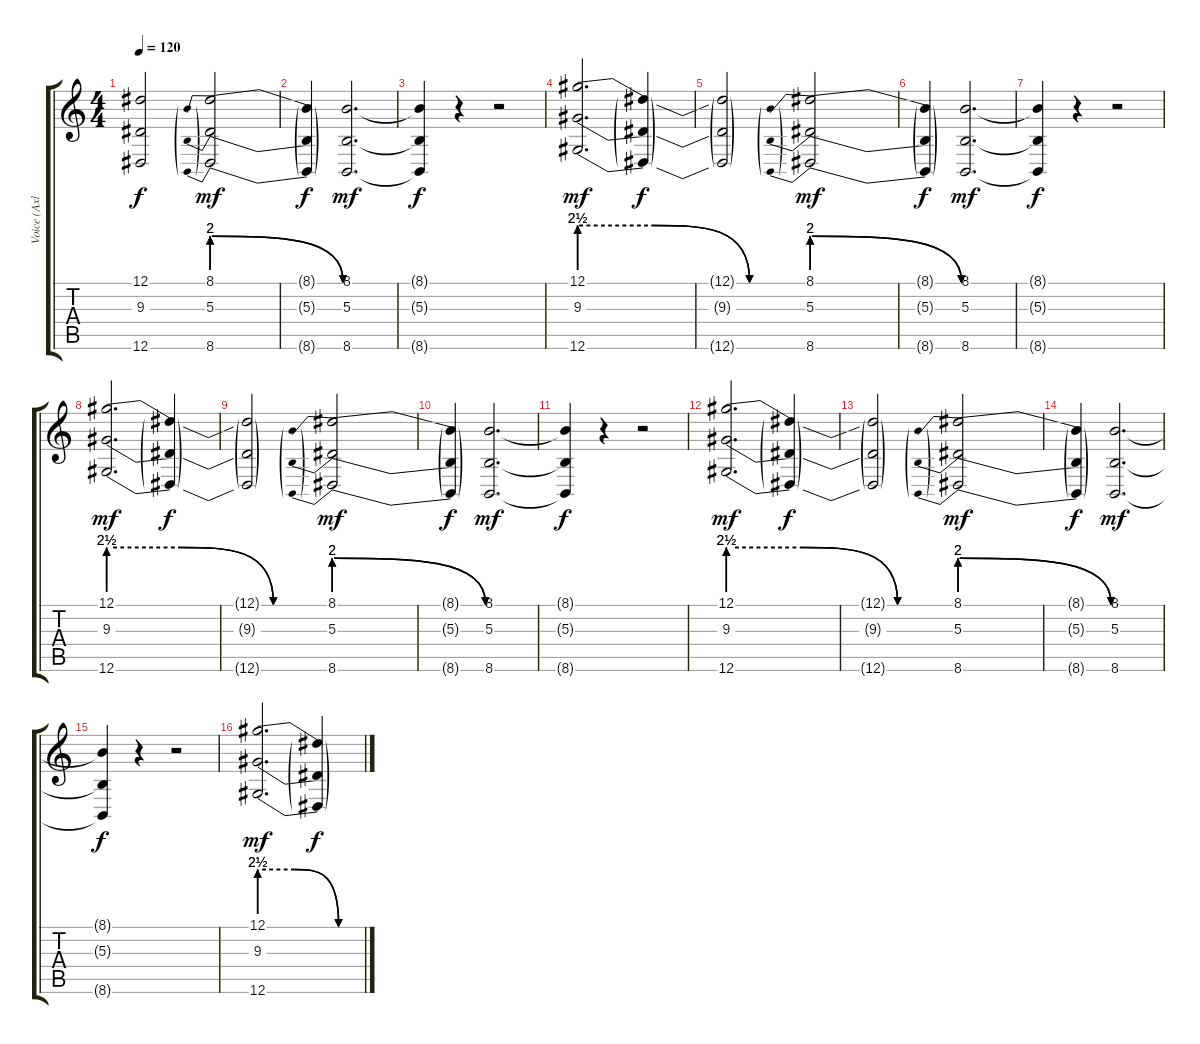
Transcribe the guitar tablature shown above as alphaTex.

\track ("Voice (Axl)" "Voice (Axl") {instrument lead2sawtooth}
\staff {score tabs}
\tuning (Eb4 Bb3 Gb3 Db3 Ab2 Eb2) {hide}
\ts (4 4)
\tempo 120
\clef g2
\ks c
(12.1{t} 9.3{t} 12.6{t}).2{dy f} (8.1{be (prebendrelease 0 8 60 0)} 5.3{be (prebendrelease 0 8 60 0)} 8.6{be (prebendrelease 0 8 60 0)}).2{dy mf} |
(8.1{t} 5.3{t} 8.6{t}).4{dy f} (8.1 5.3 8.6).2{d dy mf} |
(8.1{t} 5.3{t} 8.6{t}).4{dy f} r.4 r.2 |
(12.1{be (custom 0 10 20 10 45 0 60 0)} 9.3{be (custom 0 10 20 10 45 0 60 0)} 12.6{be (custom 0 10 20 10 45 0 60 0)}).2{d dy mf} (12.1{t} 9.3{t} 12.6{t}).4{dy f} |
(12.1{t} 9.3{t} 12.6{t}).2 (8.1{be (prebendrelease 0 8 60 0)} 5.3{be (prebendrelease 0 8 60 0)} 8.6{be (prebendrelease 0 8 60 0)}).2{dy mf} |
(8.1{t} 5.3{t} 8.6{t}).4{dy f} (8.1 5.3 8.6).2{d dy mf} |
(8.1{t} 5.3{t} 8.6{t}).4{dy f} r.4 r.2 |
(12.1{be (custom 0 10 20 10 45 0 60 0)} 9.3{be (custom 0 10 20 10 45 0 60 0)} 12.6{be (custom 0 10 20 10 45 0 60 0)}).2{d dy mf} (12.1{t} 9.3{t} 12.6{t}).4{dy f} |
(12.1{t} 9.3{t} 12.6{t}).2 (8.1{be (prebendrelease 0 8 60 0)} 5.3{be (prebendrelease 0 8 60 0)} 8.6{be (prebendrelease 0 8 60 0)}).2{dy mf} |
(8.1{t} 5.3{t} 8.6{t}).4{dy f} (8.1 5.3 8.6).2{d dy mf} |
(8.1{t} 5.3{t} 8.6{t}).4{dy f} r.4 r.2 |
(12.1{be (custom 0 10 20 10 45 0 60 0)} 9.3{be (custom 0 10 20 10 45 0 60 0)} 12.6{be (custom 0 10 20 10 45 0 60 0)}).2{d dy mf} (12.1{t} 9.3{t} 12.6{t}).4{dy f} |
(12.1{t} 9.3{t} 12.6{t}).2 (8.1{be (prebendrelease 0 8 60 0)} 5.3{be (prebendrelease 0 8 60 0)} 8.6{be (prebendrelease 0 8 60 0)}).2{dy mf} |
(8.1{t} 5.3{t} 8.6{t}).4{dy f} (8.1 5.3 8.6).2{d dy mf} |
(8.1{t} 5.3{t} 8.6{t}).4{dy f} r.4 r.2 |
(12.1{be (custom 0 10 20 10 45 0 60 0)} 9.3{be (custom 0 10 20 10 45 0 60 0)} 12.6{be (custom 0 10 20 10 45 0 60 0)}).2{d dy mf} (12.1{t} 9.3{t} 12.6{t}).4{dy f}
